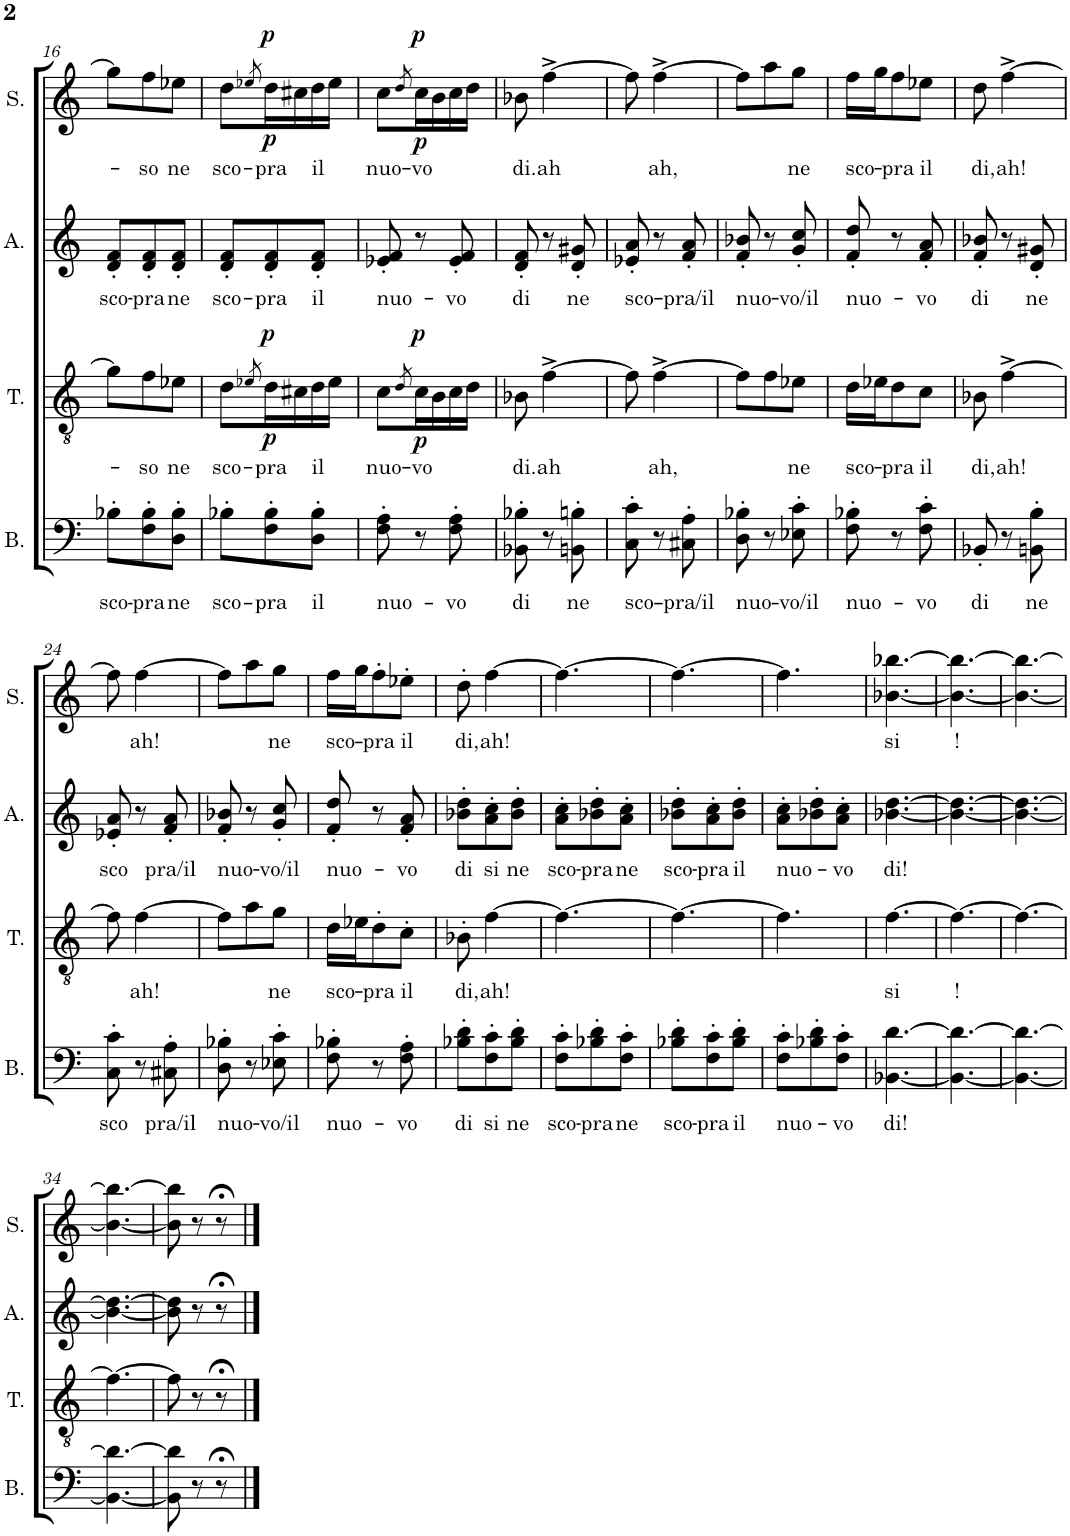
**kern	**text	**kern	**text	**dynam	**kern	**text	**kern	**text	**dynam
*part4	*part4	*part3	*part3	*part3	*part2	*part2	*part1	*part1	*part1
*staff4	*staff4	*staff3	*staff3	*staff3	*staff2	*staff2	*staff1	*staff1	*staff1
*I"Bass	*	*I"Tenor	*	*	*I"Alto	*	*I"Soprano	*	*
*I'B.	*	*I'T.	*	*	*I'A.	*	*I'S.	*	*
!!LO:PB:g=z
*clefF4	*	*clefGv2	*	*	*clefG2	*	*clefG2	*	*
*k[]	*	*k[]	*	*	*k[]	*	*k[]	*	*
*M3/8	*	*M3/8	*	*	*M3/8	*	*M3/8	*	*
=16	=16	=16	=16	=16	=16	=16	=16	=16	=16
!	!LO:LY:b	!	!	!	!	!LO:LY:b	!	!	!
8B-X'\L	sco-	8g\L]	.	.	8d/' 8f/'L	sco-	8gg\L]	.	.
!	!LO:LY:b	!	!LO:LY:b	!	!	!LO:LY:b	!	!LO:LY:b	!
8F\' 8B-\'	-pra	8f\	-so	.	8d/' 8f/'	-pra	8ff\	-so	.
!	!LO:LY:b	!	!LO:LY:b	!	!	!LO:LY:b	!	!LO:LY:b	!
8D\' 8B-\'J	ne	8e-X\J	ne	.	8d/' 8f/'J	ne	8ee-X\J	ne	.
=17	=17	=17	=17	=17	=17	=17	=17	=17	=17
!	!LO:LY:b	!	!LO:LY:b	!	!	!LO:LY:b	!	!LO:LY:b	!
8B-X'\L	sco-	8d\L	sco-	.	8d/' 8f/'L	sco-	8dd\L	sco-	.
.	.	8qe-X/	.	.	.	.	8qee-X/	.	.
!	!LO:LY:b	!	!LO:LY:b	!LO:DY:b	!	!LO:LY:b	!	!LO:LY:b	!
!	!	!	!	!LO:DY:n=1:a	!	!	!	!	!LO:DY:b
!	!	!	!	!	!	!	!	!	!LO:DY:n=1:a
8F\' 8B-\'	-pra	16d\L	-pra	p p	8d/' 8f/'	-pra	16dd\L	-pra	p p
.	.	16c#X\	.	.	.	.	16cc#X\	.	.
!	!LO:LY:b	!	!LO:LY:b	!	!	!LO:LY:b	!	!LO:LY:b	!
8D\' 8B-\'J	il	16d\	il	.	8d/' 8f/'J	il	16dd\	il	.
.	.	16e-\JJ	.	.	.	.	16ee-\JJ	.	.
=18	=18	=18	=18	=18	=18	=18	=18	=18	=18
!	!LO:LY:b	!	!LO:LY:b	!	!	!LO:LY:b	!	!LO:LY:b	!
8F\' 8A\'	nuo-	8c\L	nuo-	.	8e-X/' 8f/'	nuo-	8cc\L	nuo-	.
.	.	8qd/	.	.	.	.	8qdd/	.	.
!	!	!	!LO:LY:b	!LO:DY:b	!	!	!	!LO:LY:b	!
!	!	!	!	!LO:DY:n=1:a	!	!	!	!	!LO:DY:b
!	!	!	!	!	!	!	!	!	!LO:DY:n=1:a
8r	.	16c\L	-vo	p p	8r	.	16cc\L	-vo	p p
.	.	16B\	.	.	.	.	16b\	.	.
!	!LO:LY:b	!	!	!	!	!LO:LY:b	!	!	!
8F\' 8A\'	-vo	16c\	.	.	8e-/' 8f/'	-vo	16cc\	.	.
.	.	16d\JJ	.	.	.	.	16dd\JJ	.	.
=19	=19	=19	=19	=19	=19	=19	=19	=19	=19
!	!LO:LY:b	!	!LO:LY:b	!	!	!LO:LY:b	!	!LO:LY:b	!
8BB-X\' 8B-X\'	di	8B-X\	di.	.	8d/' 8f/'	di	8b-X\	di.	.
!	!	!	!LO:LY:b	!	!	!	!	!LO:LY:b	!
8r	.	[4f^\	ah	.	8r	.	[4ff^\	ah	.
!	!LO:LY:b	!	!	!	!	!LO:LY:b	!	!	!
8BBn\' 8Bn\'	ne	.	.	.	8d/' 8g#X/'	ne	.	.	.
=20	=20	=20	=20	=20	=20	=20	=20	=20	=20
!	!LO:LY:b	!	!	!	!	!LO:LY:b	!	!	!
8C\' 8c\'	sco-	8f\]	.	.	8e-X/' 8a/'	sco-	8ff\]	.	.
!	!	!	!LO:LY:b	!	!	!	!	!LO:LY:b	!
8r	.	[4f^\	ah,	.	8r	.	[4ff^\	ah,	.
!	!LO:LY:b	!	!	!	!	!LO:LY:b	!	!	!
8C#X\' 8A\'	-pra/il	.	.	.	8f/' 8a/'	-pra/il	.	.	.
=21	=21	=21	=21	=21	=21	=21	=21	=21	=21
!	!LO:LY:b	!	!	!	!	!LO:LY:b	!	!	!
8D\' 8B-X\'	nuo-	8f\L]	.	.	8f/' 8b-X/'	nuo-	8ff\L]	.	.
8r	.	8f\	.	.	8r	.	8aa\	.	.
!	!LO:LY:b	!	!LO:LY:b	!	!	!LO:LY:b	!	!LO:LY:b	!
8E-X\' 8c\'	-vo/il	8e-X\J	ne	.	8g/' 8cc/'	-vo/il	8gg\J	ne	.
=22	=22	=22	=22	=22	=22	=22	=22	=22	=22
!	!LO:LY:b	!	!LO:LY:b	!	!	!LO:LY:b	!	!LO:LY:b	!
8F\' 8B-X\'	nuo-	16d\LL	sco-	.	8f/' 8dd/'	nuo-	16ff\LL	sco-	.
.	.	16e-X\J	.	.	.	.	16gg\J	.	.
!	!	!	!LO:LY:b	!	!	!	!	!LO:LY:b	!
8r	.	8d\	-pra	.	8r	.	8ff\	-pra	.
!	!LO:LY:b	!	!LO:LY:b	!	!	!LO:LY:b	!	!LO:LY:b	!
8F\' 8c\'	-vo	8c\J	il	.	8f/' 8a/'	-vo	8ee-X\J	il	.
=23	=23	=23	=23	=23	=23	=23	=23	=23	=23
!	!LO:LY:b	!	!LO:LY:b	!	!	!LO:LY:b	!	!LO:LY:b	!
8BB-X'/	di	8B-X\	di,	.	8f/' 8b-X/'	di	8dd\	di,	.
!	!	!	!LO:LY:b	!	!	!	!	!LO:LY:b	!
8r	.	[4f^\	ah!	.	8r	.	[4ff^\	ah!	.
!	!LO:LY:b	!	!	!	!	!LO:LY:b	!	!	!
8BBn\' 8B\'	ne	.	.	.	8d/' 8g#X/'	ne	.	.	.
!!LO:LB:g=z
=24	=24	=24	=24	=24	=24	=24	=24	=24	=24
!	!LO:LY:b	!	!	!	!	!LO:LY:b	!	!	!
8C\' 8c\'	sco	8f\]	.	.	8e-X/' 8a/'	sco	8ff\]	.	.
!	!	!	!LO:LY:b	!	!	!	!	!LO:LY:b	!
8r	.	[4f\	ah!	.	8r	.	[4ff\	ah!	.
!	!LO:LY:b	!	!	!	!	!LO:LY:b	!	!	!
8C#X\' 8A\'	pra/il	.	.	.	8f/' 8a/'	pra/il	.	.	.
=25	=25	=25	=25	=25	=25	=25	=25	=25	=25
!	!LO:LY:b	!	!	!	!	!LO:LY:b	!	!	!
8D\' 8B-X\'	nuo-	8f\L]	.	.	8f/' 8b-X/'	nuo-	8ff\L]	.	.
8r	.	8a\	.	.	8r	.	8aa\	.	.
!	!LO:LY:b	!	!LO:LY:b	!	!	!LO:LY:b	!	!LO:LY:b	!
8E-X\' 8c\'	-vo/il	8g\J	ne	.	8g/' 8cc/'	-vo/il	8gg\J	ne	.
=26	=26	=26	=26	=26	=26	=26	=26	=26	=26
!	!LO:LY:b	!	!LO:LY:b	!	!	!LO:LY:b	!	!LO:LY:b	!
8F\' 8B-X\'	nuo-	16d\LL	sco-	.	8f/' 8dd/'	nuo-	16ff\LL	sco-	.
.	.	16e-X\J	.	.	.	.	16gg\J	.	.
!	!	!	!LO:LY:b	!	!	!	!	!LO:LY:b	!
8r	.	8d'\	-pra	.	8r	.	8ff'\	-pra	.
!	!LO:LY:b	!	!LO:LY:b	!	!	!LO:LY:b	!	!LO:LY:b	!
8F\' 8A\'	-vo	8c'\J	il	.	8f/' 8a/'	-vo	8ee-X'\J	il	.
=27	=27	=27	=27	=27	=27	=27	=27	=27	=27
!	!LO:LY:b	!	!LO:LY:b	!	!	!LO:LY:b	!	!LO:LY:b	!
8B-X\' 8d\'L	di	8B-X'\	di,	.	8b-X\' 8dd\'L	di	8dd'\	di,	.
!	!LO:LY:b	!	!LO:LY:b	!	!	!LO:LY:b	!	!LO:LY:b	!
8F\' 8c\'	si	[4f\	ah!	.	8a\' 8cc\'	si	[4ff\	ah!	.
!	!LO:LY:b	!	!	!	!	!LO:LY:b	!	!	!
8B-\' 8d\'J	ne	.	.	.	8b-\' 8dd\'J	ne	.	.	.
=28	=28	=28	=28	=28	=28	=28	=28	=28	=28
!	!LO:LY:b	!	!	!	!	!LO:LY:b	!	!	!
8F\' 8c\'L	sco-	4.f\_	.	.	8a\' 8cc\'L	sco-	4.ff\_	.	.
!	!LO:LY:b	!	!	!	!	!LO:LY:b	!	!	!
8B-X\' 8d\'	-pra	.	.	.	8b-X\' 8dd\'	-pra	.	.	.
!	!LO:LY:b	!	!	!	!	!LO:LY:b	!	!	!
8F\' 8c\'J	ne	.	.	.	8a\' 8cc\'J	ne	.	.	.
=29	=29	=29	=29	=29	=29	=29	=29	=29	=29
!	!LO:LY:b	!	!	!	!	!LO:LY:b	!	!	!
8B-X\' 8d\'L	sco-	4.f\_	.	.	8b-X\' 8dd\'L	sco-	4.ff\_	.	.
!	!LO:LY:b	!	!	!	!	!LO:LY:b	!	!	!
8F\' 8c\'	-pra	.	.	.	8a\' 8cc\'	-pra	.	.	.
!	!LO:LY:b	!	!	!	!	!LO:LY:b	!	!	!
8B-\' 8d\'J	il	.	.	.	8b-\' 8dd\'J	il	.	.	.
=30	=30	=30	=30	=30	=30	=30	=30	=30	=30
!	!LO:LY:b	!	!	!	!	!LO:LY:b	!	!	!
8F\' 8c\'L	nuo-	4.f\]	.	.	8a\' 8cc\'L	nuo-	4.ff\]	.	.
8B-X\' 8d\'	.	.	.	.	8b-X\' 8dd\'	.	.	.	.
!	!LO:LY:b	!	!	!	!	!LO:LY:b	!	!	!
8F\' 8c\'J	-vo	.	.	.	8a\' 8cc\'J	-vo	.	.	.
=31	=31	=31	=31	=31	=31	=31	=31	=31	=31
!	!LO:LY:b	!	!LO:LY:b	!	!	!LO:LY:b	!	!LO:LY:b	!
[4.BB-X\ [4.d\	di!	[4.f\	si	.	[4.b-X\ [4.dd\	di!	[4.b-X\ [4.bb-X\	si	.
=32	=32	=32	=32	=32	=32	=32	=32	=32	=32
!	!	!	!LO:LY:b	!	!	!	!	!LO:LY:b	!
4.BB-\_ 4.d\_	.	4.f\_	\!	.	4.b-\_ 4.dd\_	.	4.b-\_ 4.bb-\_	\!	.
=33	=33	=33	=33	=33	=33	=33	=33	=33	=33
4.BB-\_ 4.d\_	.	4.f\_	.	.	4.b-\_ 4.dd\_	.	4.b-\_ 4.bb-\_	.	.
!!LO:LB:g=z
=34	=34	=34	=34	=34	=34	=34	=34	=34	=34
4.BB-\_ 4.d\_	.	4.f\_	.	.	4.b-\_ 4.dd\_	.	4.b-\_ 4.bb-\_	.	.
=35	=35	=35	=35	=35	=35	=35	=35	=35	=35
8BB-\] 8d\]	.	8f\]	.	.	8b-\] 8dd\]	.	8b-\] 8bb-\]	.	.
8r	.	8r	.	.	8r	.	8r	.	.
8r;<	.	8r;<	.	.	8r;<	.	8r;<	.	.
==	==	==	==	==	==	==	==	==	==
*-	*-	*-	*-	*-	*-	*-	*-	*-	*-
